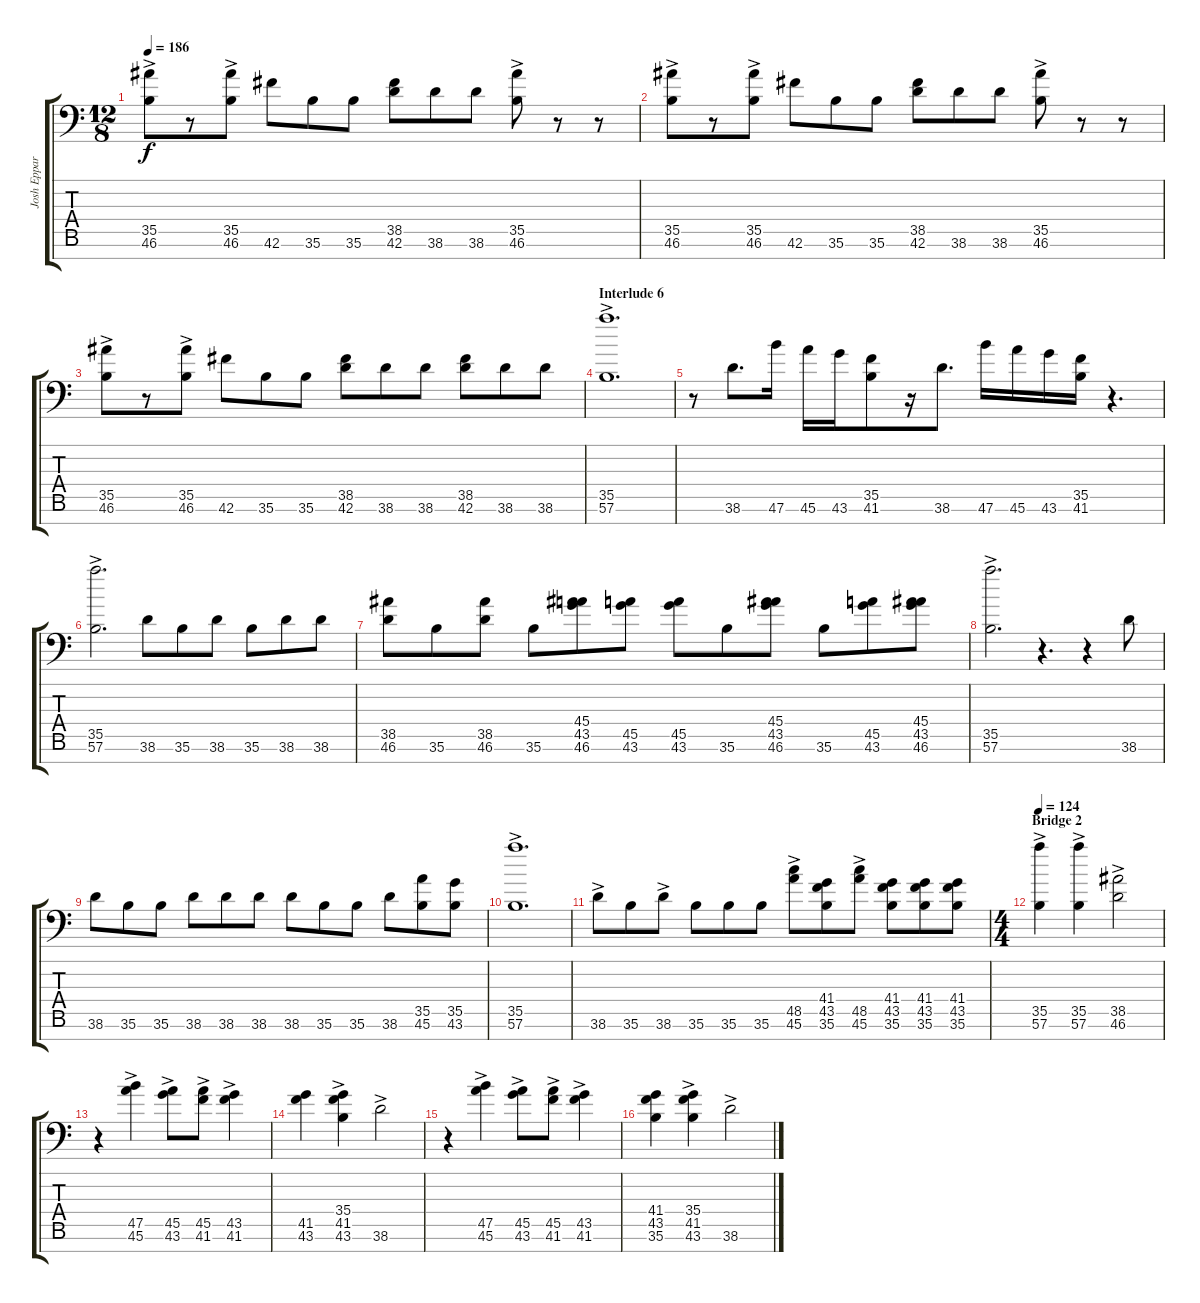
\track ("Josh Eppard" "Josh Eppar") {instrument acousticgrandpiano}
\staff {score tabs}
\tuning (C-1 C-1 C-1 C-1 C-1 C-1 C-1) {hide}
\ts (12 8)
\tempo 186
\clef f4
\ks c
(35.5{ac} 46.6{ac}).8{dy f} r.8 (35.5{ac} 46.6{ac}).8 42.6.8 35.6.8 35.6.8 (38.5 42.6).8 38.6.8 38.6.8 (35.5{ac} 46.6{ac}).8 r.8 r.8 |
(35.5{ac} 46.6{ac}).8 r.8 (35.5{ac} 46.6{ac}).8 42.6.8 35.6.8 35.6.8 (38.5 42.6).8 38.6.8 38.6.8 (35.5{ac} 46.6{ac}).8 r.8 r.8 |
(35.5{ac} 46.6{ac}).8 r.8 (35.5{ac} 46.6{ac}).8 42.6.8 35.6.8 35.6.8 (38.5 42.6).8 38.6.8 38.6.8 (38.5 42.6).8 38.6.8 38.6.8 |
\section ("" "Interlude 6")
(35.5{ac} 57.6{ac}).1{d} |
r.8 38.6.8{d} 47.6.16 45.6.16 43.6.16 (35.5 41.6).8 r.16 38.6.8{d} 47.6.16 45.6.16 43.6.16 (35.5 41.6).16 r.4{d} |
(35.5{ac} 57.6{ac}).2{d} 38.6.8 35.6.8 38.6.8 35.6.8 38.6.8 38.6.8 |
(38.5 46.6).8 35.6.8 (38.5 46.6).8 35.6.8 (45.4 43.5 46.6).8 (45.5 43.6).8 (45.5 43.6).8 35.6.8 (45.4 43.5 46.6).8 35.6.8 (45.5 43.6).8 (45.4 43.5 46.6).8 |
(35.5{ac} 57.6{ac}).2{d} r.4{d} r.4 38.6.8 |
38.6.8 35.6.8 35.6.8 38.6.8 38.6.8 38.6.8 38.6.8 35.6.8 35.6.8 38.6.8 (35.5 45.6).8 (35.5 43.6).8 |
(35.5{ac} 57.6{ac}).1{d} |
38.6{ac}.8 35.6.8 38.6{ac}.8 35.6.8 35.6.8 35.6.8 (48.5{ac} 45.6{ac}).8 (41.4 43.5 35.6).8 (48.5{ac} 45.6{ac}).8 (41.4 43.5 35.6).8 (41.4 43.5 35.6).8 (41.4 43.5 35.6).8 |
\ts (4 4)
\section ("" "Bridge 2")
\tempo 124
(35.5{ac} 57.6{ac}).4 (35.5{ac} 57.6{ac}).4 (38.5{ac} 46.6{ac}).2 |
r.4 (47.5{ac} 45.6{ac}).4 (45.5{ac} 43.6{ac}).8 (45.5{ac} 41.6{ac}).8 (43.5{ac} 41.6{ac}).4 |
(41.5 43.6).4 (35.4{ac} 41.5 43.6).4 38.6{ac}.2 |
r.4 (47.5{ac} 45.6{ac}).4 (45.5{ac} 43.6{ac}).8 (45.5{ac} 41.6{ac}).8 (43.5{ac} 41.6{ac}).4 |
(41.4 43.5 35.6).4 (35.4{ac} 41.5 43.6).4 38.6{ac}.2
